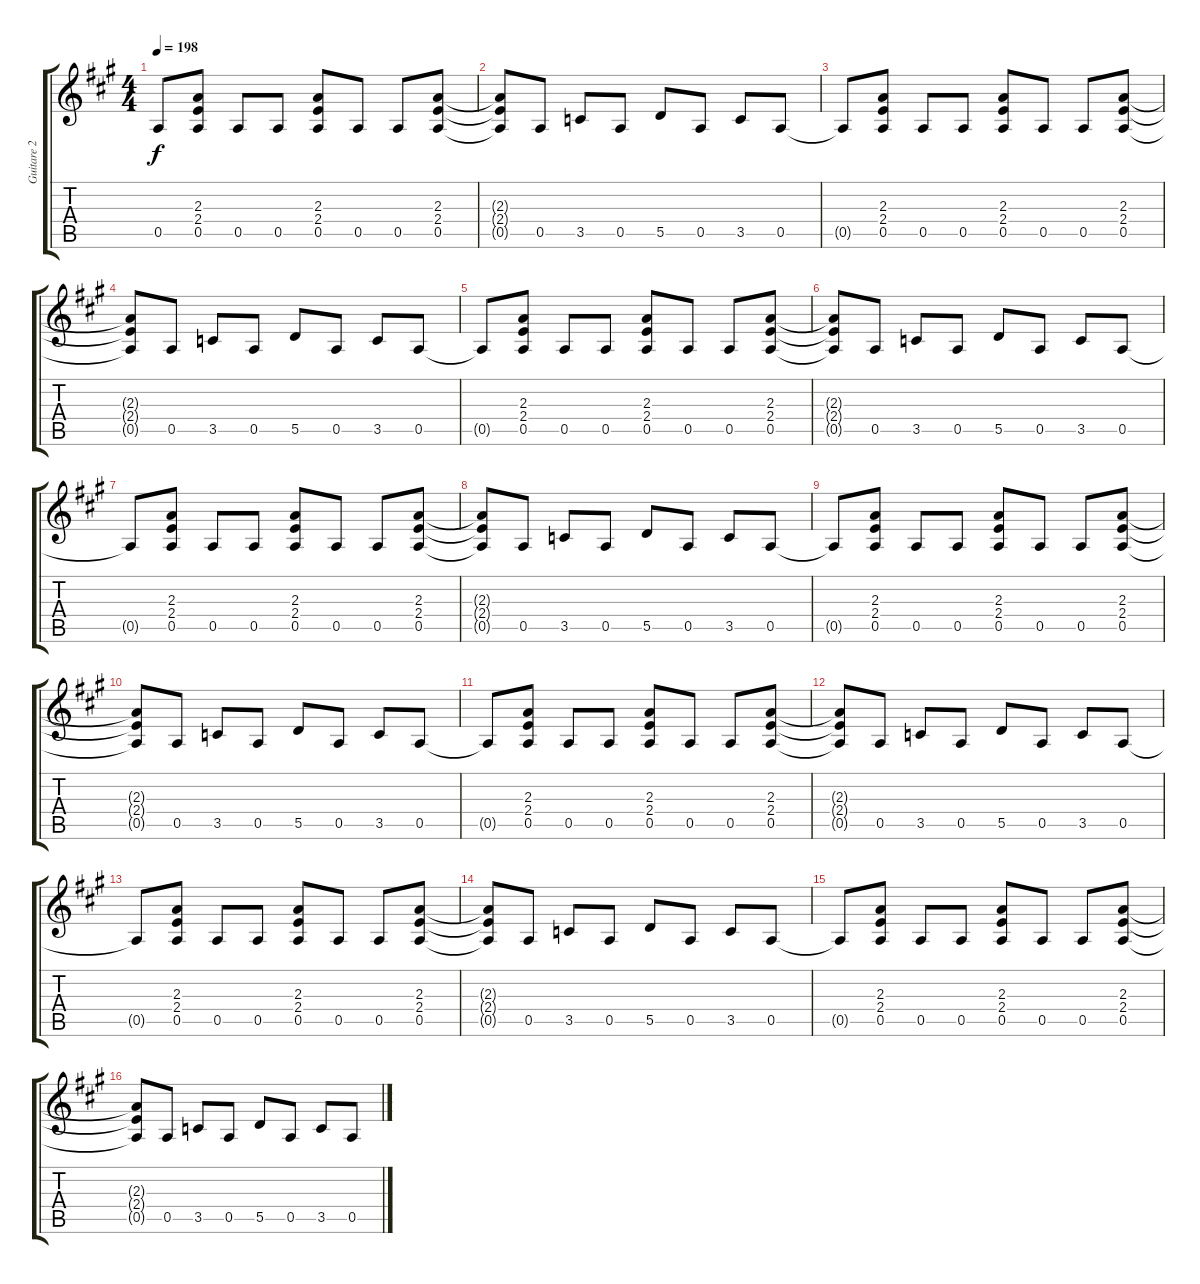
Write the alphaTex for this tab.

\track ("Guitare 2 (Malcom Young)" "Guitare 2 ") {instrument overdrivenguitar}
\staff {score tabs}
\tuning (E4 B3 G3 D3 A2 E2) {hide}
\ts (4 4)
\tempo 198
\clef g2
\ks a
0.5.8{dy f} (2.3 2.4 0.5).8 0.5.8 0.5.8 (2.3 2.4 0.5).8 0.5.8 0.5.8 (2.3 2.4 0.5).8 |
(2.3{t} 2.4{t} 0.5{t}).8 0.5.8 3.5.8 0.5.8 5.5.8 0.5.8 3.5.8 0.5.8 |
0.5{t}.8 (2.3 2.4 0.5).8 0.5.8 0.5.8 (2.3 2.4 0.5).8 0.5.8 0.5.8 (2.3 2.4 0.5).8 |
(2.3{t} 2.4{t} 0.5{t}).8 0.5.8 3.5.8 0.5.8 5.5.8 0.5.8 3.5.8 0.5.8 |
0.5{t}.8 (2.3 2.4 0.5).8 0.5.8 0.5.8 (2.3 2.4 0.5).8 0.5.8 0.5.8 (2.3 2.4 0.5).8 |
(2.3{t} 2.4{t} 0.5{t}).8 0.5.8 3.5.8 0.5.8 5.5.8 0.5.8 3.5.8 0.5.8 |
0.5{t}.8 (2.3 2.4 0.5).8 0.5.8 0.5.8 (2.3 2.4 0.5).8 0.5.8 0.5.8 (2.3 2.4 0.5).8 |
(2.3{t} 2.4{t} 0.5{t}).8 0.5.8 3.5.8 0.5.8 5.5.8 0.5.8 3.5.8 0.5.8 |
0.5{t}.8 (2.3 2.4 0.5).8 0.5.8 0.5.8 (2.3 2.4 0.5).8 0.5.8 0.5.8 (2.3 2.4 0.5).8 |
(2.3{t} 2.4{t} 0.5{t}).8 0.5.8 3.5.8 0.5.8 5.5.8 0.5.8 3.5.8 0.5.8 |
0.5{t}.8 (2.3 2.4 0.5).8 0.5.8 0.5.8 (2.3 2.4 0.5).8 0.5.8 0.5.8 (2.3 2.4 0.5).8 |
(2.3{t} 2.4{t} 0.5{t}).8 0.5.8 3.5.8 0.5.8 5.5.8 0.5.8 3.5.8 0.5.8 |
0.5{t}.8 (2.3 2.4 0.5).8 0.5.8 0.5.8 (2.3 2.4 0.5).8 0.5.8 0.5.8 (2.3 2.4 0.5).8 |
(2.3{t} 2.4{t} 0.5{t}).8 0.5.8 3.5.8 0.5.8 5.5.8 0.5.8 3.5.8 0.5.8 |
0.5{t}.8 (2.3 2.4 0.5).8 0.5.8 0.5.8 (2.3 2.4 0.5).8 0.5.8 0.5.8 (2.3 2.4 0.5).8 |
(2.3{t} 2.4{t} 0.5{t}).8 0.5.8 3.5.8 0.5.8 5.5.8 0.5.8 3.5.8 0.5.8
